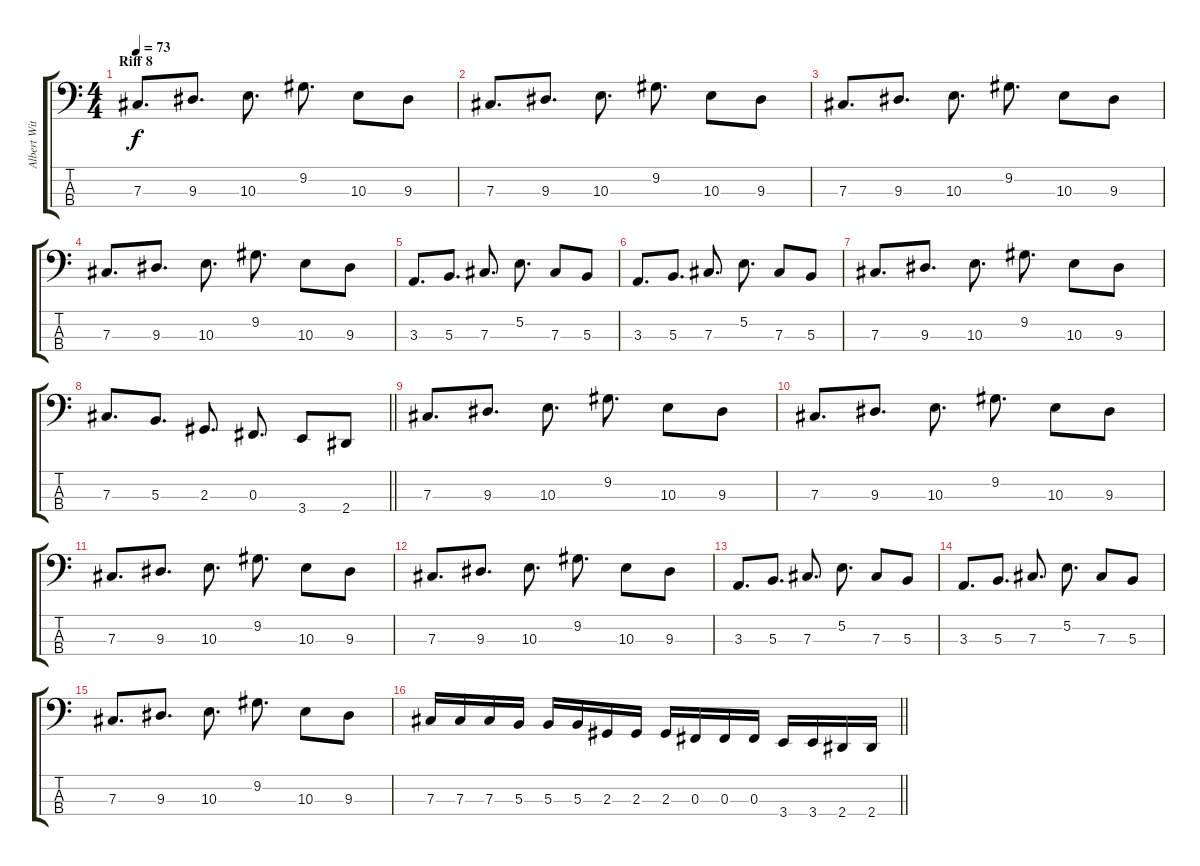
\track ("Albert Witcfinder" "Albert Wit") {instrument electricbassfinger}
\staff {score tabs}
\tuning (E2 B1 Gb1 Db1) {hide}
\ts (4 4)
\section ("" "Riff 8")
\tempo 73
\clef f4
\ks c
7.3.8{d dy f} 9.3.8{d} 10.3.8{d} 9.2.8{d} 10.3.8 9.3.8 |
7.3.8{d} 9.3.8{d} 10.3.8{d} 9.2.8{d} 10.3.8 9.3.8 |
7.3.8{d} 9.3.8{d} 10.3.8{d} 9.2.8{d} 10.3.8 9.3.8 |
7.3.8{d} 9.3.8{d} 10.3.8{d} 9.2.8{d} 10.3.8 9.3.8 |
3.3.8{d} 5.3.8{d} 7.3.8{d} 5.2.8{d} 7.3.8 5.3.8 |
3.3.8{d} 5.3.8{d} 7.3.8{d} 5.2.8{d} 7.3.8 5.3.8 |
7.3.8{d} 9.3.8{d} 10.3.8{d} 9.2.8{d} 10.3.8 9.3.8 |
\barLineRight lightlight
7.3.8{d} 5.3.8{d} 2.3.8{d} 0.3.8{d} 3.4.8 2.4.8 |
7.3.8{d} 9.3.8{d} 10.3.8{d} 9.2.8{d} 10.3.8 9.3.8 |
7.3.8{d} 9.3.8{d} 10.3.8{d} 9.2.8{d} 10.3.8 9.3.8 |
7.3.8{d} 9.3.8{d} 10.3.8{d} 9.2.8{d} 10.3.8 9.3.8 |
7.3.8{d} 9.3.8{d} 10.3.8{d} 9.2.8{d} 10.3.8 9.3.8 |
3.3.8{d} 5.3.8{d} 7.3.8{d} 5.2.8{d} 7.3.8 5.3.8 |
3.3.8{d} 5.3.8{d} 7.3.8{d} 5.2.8{d} 7.3.8 5.3.8 |
7.3.8{d} 9.3.8{d} 10.3.8{d} 9.2.8{d} 10.3.8 9.3.8 |
\barLineRight lightlight
7.3.16 7.3.16 7.3.16 5.3.16 5.3.16 5.3.16 2.3.16 2.3.16 2.3.16 0.3.16 0.3.16 0.3.16 3.4.16 3.4.16 2.4.16 2.4.16
